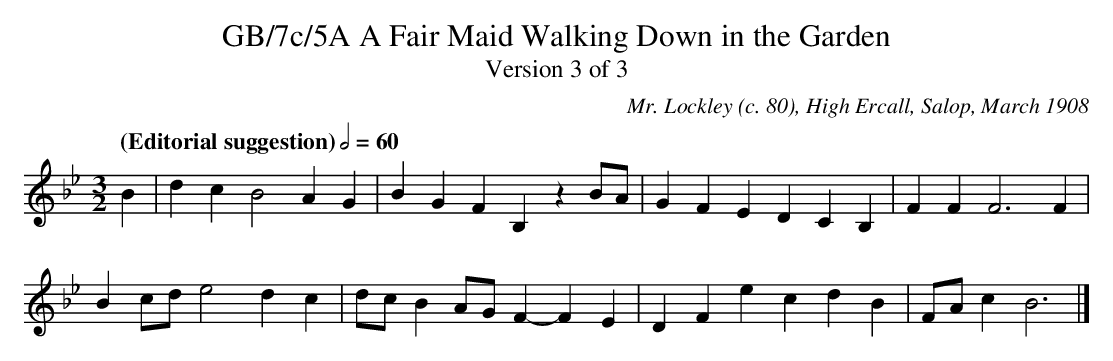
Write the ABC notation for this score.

X:1
T:GB/7c/5A A Fair Maid Walking Down in the Garden
T:Version 3 of 3
C:Mr. Lockley (c. 80), High Ercall, Salop, March 1908
L:1/4
M:3/2
Q:"(Editorial suggestion)" 1/2=60
K:Bb
B | d c B2 A G | B G F B, z B/A/ | G F E D C B, | F F F3 F |
B c/d/ e2 d c | d/c/ B A/G/ F- F E | D F e c d B | F/A/ c B3 |]
